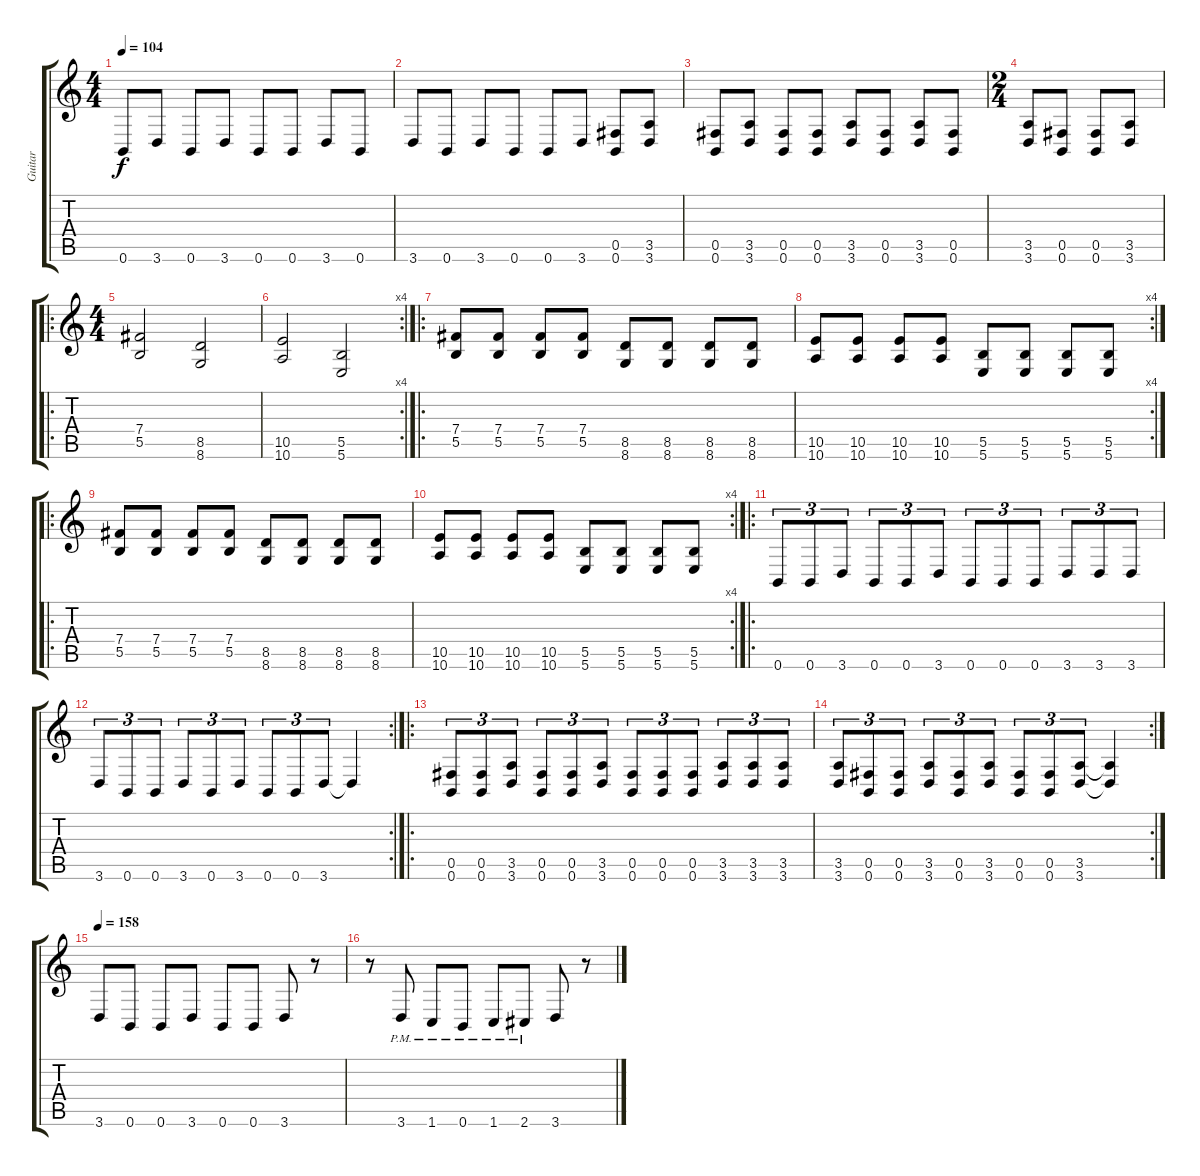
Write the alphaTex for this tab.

\track ("Guitar" "Guitar") {instrument distortionguitar}
\staff {score tabs}
\tuning (Db4 Ab3 E3 B2 Gb2 B1) {hide}
\ts (4 4)
\tempo 104
\clef g2
\ks c
0.6.8{dy f} 3.6.8 0.6.8 3.6.8 0.6.8 0.6.8 3.6.8 0.6.8 |
3.6.8 0.6.8 3.6.8 0.6.8 0.6.8 3.6.8 (0.5 0.6).8 (3.5 3.6).8 |
(0.5 0.6).8 (3.5 3.6).8 (0.5 0.6).8 (0.5 0.6).8 (3.5 3.6).8 (0.5 0.6).8 (3.5 3.6).8 (0.5 0.6).8 |
\ts (2 4)
(3.5 3.6).8 (0.5 0.6).8 (0.5 0.6).8 (3.5 3.6).8 |
\ro
\ts (4 4)
(7.4 5.5).2 (8.5 8.6).2 |
\rc 4
(10.5 10.6).2 (5.5 5.6).2 |
\ro
(7.4 5.5).8 (7.4 5.5).8 (7.4 5.5).8 (7.4 5.5).8 (8.5 8.6).8 (8.5 8.6).8 (8.5 8.6).8 (8.5 8.6).8 |
\rc 4
(10.5 10.6).8 (10.5 10.6).8 (10.5 10.6).8 (10.5 10.6).8 (5.5 5.6).8 (5.5 5.6).8 (5.5 5.6).8 (5.5 5.6).8 |
\ro
(7.4 5.5).8 (7.4 5.5).8 (7.4 5.5).8 (7.4 5.5).8 (8.5 8.6).8 (8.5 8.6).8 (8.5 8.6).8 (8.5 8.6).8 |
\rc 4
(10.5 10.6).8 (10.5 10.6).8 (10.5 10.6).8 (10.5 10.6).8 (5.5 5.6).8 (5.5 5.6).8 (5.5 5.6).8 (5.5 5.6).8 |
\ro
0.6.8{tu (3 2)} 0.6.8{tu (3 2)} 3.6.8{tu (3 2)} 0.6.8{tu (3 2)} 0.6.8{tu (3 2)} 3.6.8{tu (3 2)} 0.6.8{tu (3 2)} 0.6.8{tu (3 2)} 0.6.8{tu (3 2)} 3.6.8{tu (3 2)} 3.6.8{tu (3 2)} 3.6.8{tu (3 2)} |
\rc 2
3.6.8{tu (3 2)} 0.6.8{tu (3 2)} 0.6.8{tu (3 2)} 3.6.8{tu (3 2)} 0.6.8{tu (3 2)} 3.6.8{tu (3 2)} 0.6.8{tu (3 2)} 0.6.8{tu (3 2)} 3.6.8{tu (3 2)} 3.6{t}.4 |
\ro
(0.5 0.6).8{tu (3 2)} (0.5 0.6).8{tu (3 2)} (3.5 3.6).8{tu (3 2)} (0.5 0.6).8{tu (3 2)} (0.5 0.6).8{tu (3 2)} (3.5 3.6).8{tu (3 2)} (0.5 0.6).8{tu (3 2)} (0.5 0.6).8{tu (3 2)} (0.5 0.6).8{tu (3 2)} (3.5 3.6).8{tu (3 2)} (3.5 3.6).8{tu (3 2)} (3.5 3.6).8{tu (3 2)} |
\rc 2
(3.5 3.6).8{tu (3 2)} (0.5 0.6).8{tu (3 2)} (0.5 0.6).8{tu (3 2)} (3.5 3.6).8{tu (3 2)} (0.5 0.6).8{tu (3 2)} (3.5 3.6).8{tu (3 2)} (0.5 0.6).8{tu (3 2)} (0.5 0.6).8{tu (3 2)} (3.5 3.6).8{tu (3 2)} (3.5{t} 3.6{t}).4 |
\tempo 158
3.6.8 0.6.8 0.6.8 3.6.8 0.6.8 0.6.8 3.6.8 r.8 |
r.8 3.6{pm}.8 1.6{pm}.8 0.6{pm}.8 1.6{pm}.8 2.6{pm}.8 3.6.8 r.8
